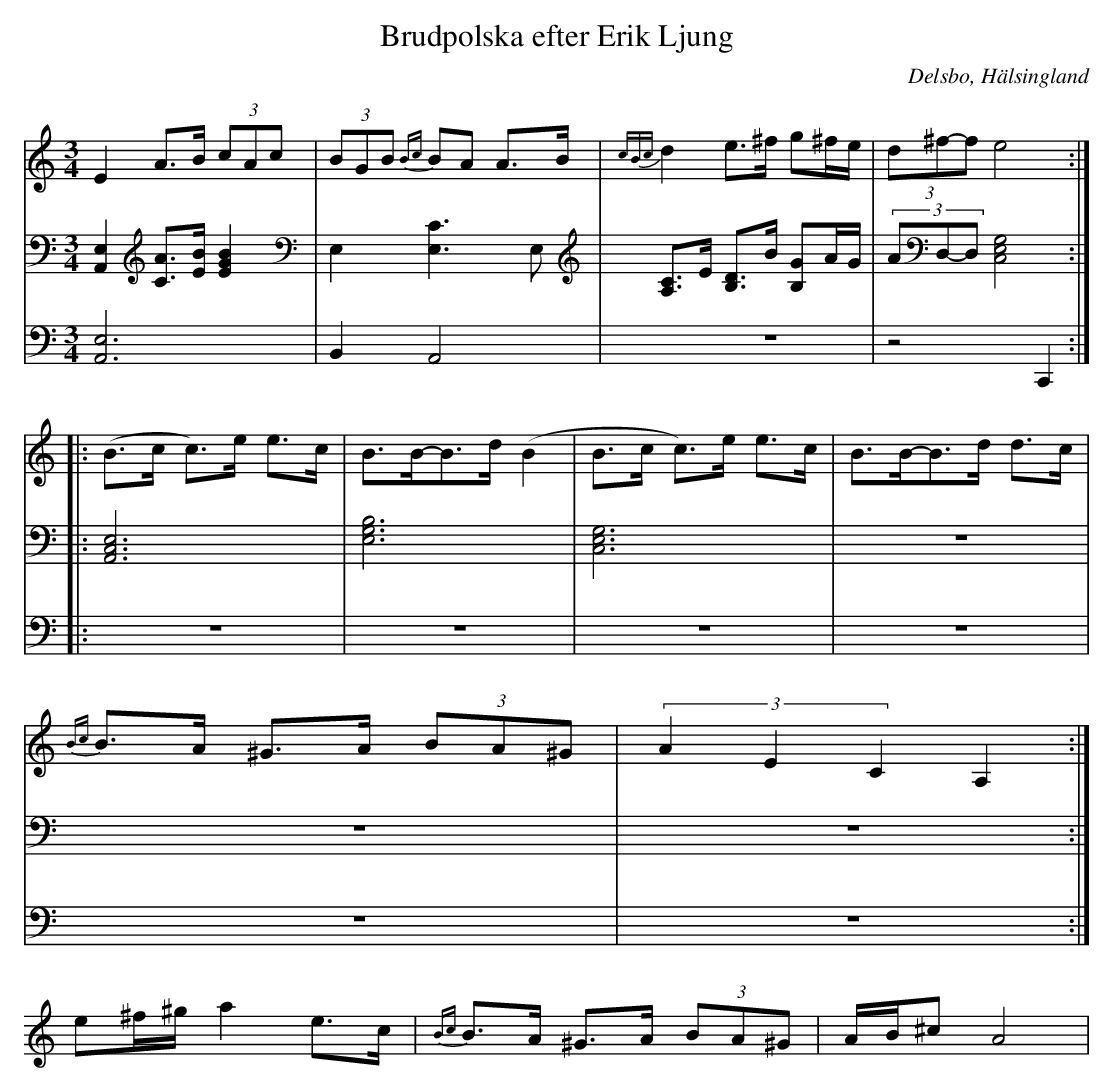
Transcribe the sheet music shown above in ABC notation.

X:1
T: Brudpolska efter Erik Ljung
Q: 105
O: Delsbo, Hälsingland
M: 3/4
L: 1/8
K: Am
V:1
V:2
V:3 Merge
V:1
E2 A>B (3cAc| (3BGB {Bc}BA A>B|{cBc}d2 e>^f g^f/e/|(3d^f-f e4 :|
|:(B>c c)>e e>c|B>B-B>d (B2|B>c c)>e e>c|B>B-B>d d>c|
{Bc}B>A ^G>A (3BA^G|(3A2E2C2 A,2:|
e^f/^g/ a2 e>c|{Bc}B>A ^G>A (3BA^G|A/B/^c A4|
V:2
[A,,2E,2] [AC]>[BE] [B2E2G2]|E,2 [C3E,3]E,|[A,C]>E [B,D]>B [B,G]A/G/|(3AD,-D, [E,4G,4C,4]:|
|:[A,,6C,6E,6]|[E,6G,6B,6]|[E,6G,6C,6]|z6|
z6|z6:|
V:3
[A,,6E,6]|B,,2 A,,4|z6|z4 C,,2:|
|:z6|z6|z6|z6|
z6|z6:|
